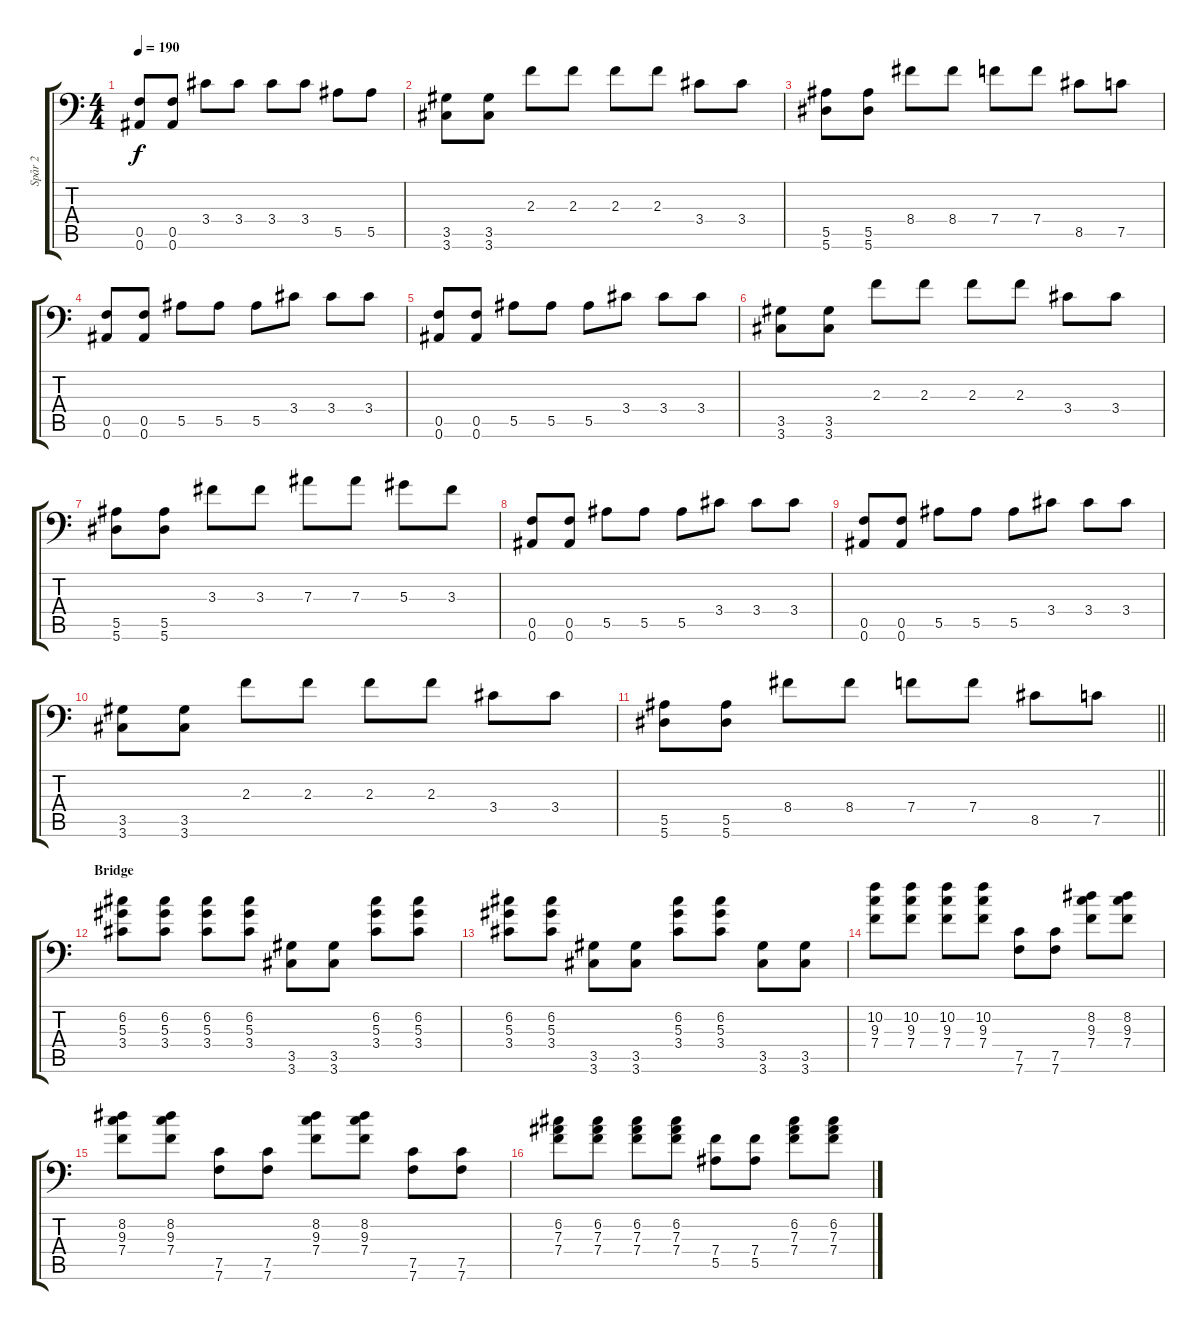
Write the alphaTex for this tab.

\track ("Spår 2" "Spår 2") {instrument distortionguitar}
\staff {score tabs}
\tuning (C4 G3 Eb3 Bb2 F2 Bb1) {hide}
\ts (4 4)
\tempo 190
\clef f4
\ks c
(0.5 0.6).8{dy f} (0.5 0.6).8 3.4.8 3.4.8 3.4.8 3.4.8 5.5.8 5.5.8 |
(3.5 3.6).8 (3.5 3.6).8 2.3.8 2.3.8 2.3.8 2.3.8 3.4.8 3.4.8 |
(5.5 5.6).8 (5.5 5.6).8 8.4.8 8.4.8 7.4.8 7.4.8 8.5.8 7.5.8 |
(0.5 0.6).8 (0.5 0.6).8 5.5.8 5.5.8 5.5.8 3.4.8 3.4.8 3.4.8 |
(0.5 0.6).8 (0.5 0.6).8 5.5.8 5.5.8 5.5.8 3.4.8 3.4.8 3.4.8 |
(3.5 3.6).8 (3.5 3.6).8 2.3.8 2.3.8 2.3.8 2.3.8 3.4.8 3.4.8 |
(5.5 5.6).8 (5.5 5.6).8 3.3.8 3.3.8 7.3.8 7.3.8 5.3.8 3.3.8 |
(0.5 0.6).8 (0.5 0.6).8 5.5.8 5.5.8 5.5.8 3.4.8 3.4.8 3.4.8 |
(0.5 0.6).8 (0.5 0.6).8 5.5.8 5.5.8 5.5.8 3.4.8 3.4.8 3.4.8 |
(3.5 3.6).8 (3.5 3.6).8 2.3.8 2.3.8 2.3.8 2.3.8 3.4.8 3.4.8 |
\barLineRight lightlight
(5.5 5.6).8 (5.5 5.6).8 8.4.8 8.4.8 7.4.8 7.4.8 8.5.8 7.5.8 |
\section ("" "Bridge")
(6.2 5.3 3.4).8 (6.2 5.3 3.4).8 (6.2 5.3 3.4).8 (6.2 5.3 3.4).8 (3.5 3.6).8 (3.5 3.6).8 (6.2 5.3 3.4).8 (6.2 5.3 3.4).8 |
(6.2 5.3 3.4).8 (6.2 5.3 3.4).8 (3.5 3.6).8 (3.5 3.6).8 (6.2 5.3 3.4).8 (6.2 5.3 3.4).8 (3.5 3.6).8 (3.5 3.6).8 |
(10.2 9.3 7.4).8 (10.2 9.3 7.4).8 (10.2 9.3 7.4).8 (10.2 9.3 7.4).8 (7.5 7.6).8 (7.5 7.6).8 (8.2 9.3 7.4).8 (8.2 9.3 7.4).8 |
(8.2 9.3 7.4).8 (8.2 9.3 7.4).8 (7.5 7.6).8 (7.5 7.6).8 (8.2 9.3 7.4).8 (8.2 9.3 7.4).8 (7.5 7.6).8 (7.5 7.6).8 |
(6.2 7.3 7.4).8 (6.2 7.3 7.4).8 (6.2 7.3 7.4).8 (6.2 7.3 7.4).8 (7.4 5.5).8 (7.4 5.5).8 (6.2 7.3 7.4).8 (6.2 7.3 7.4).8
